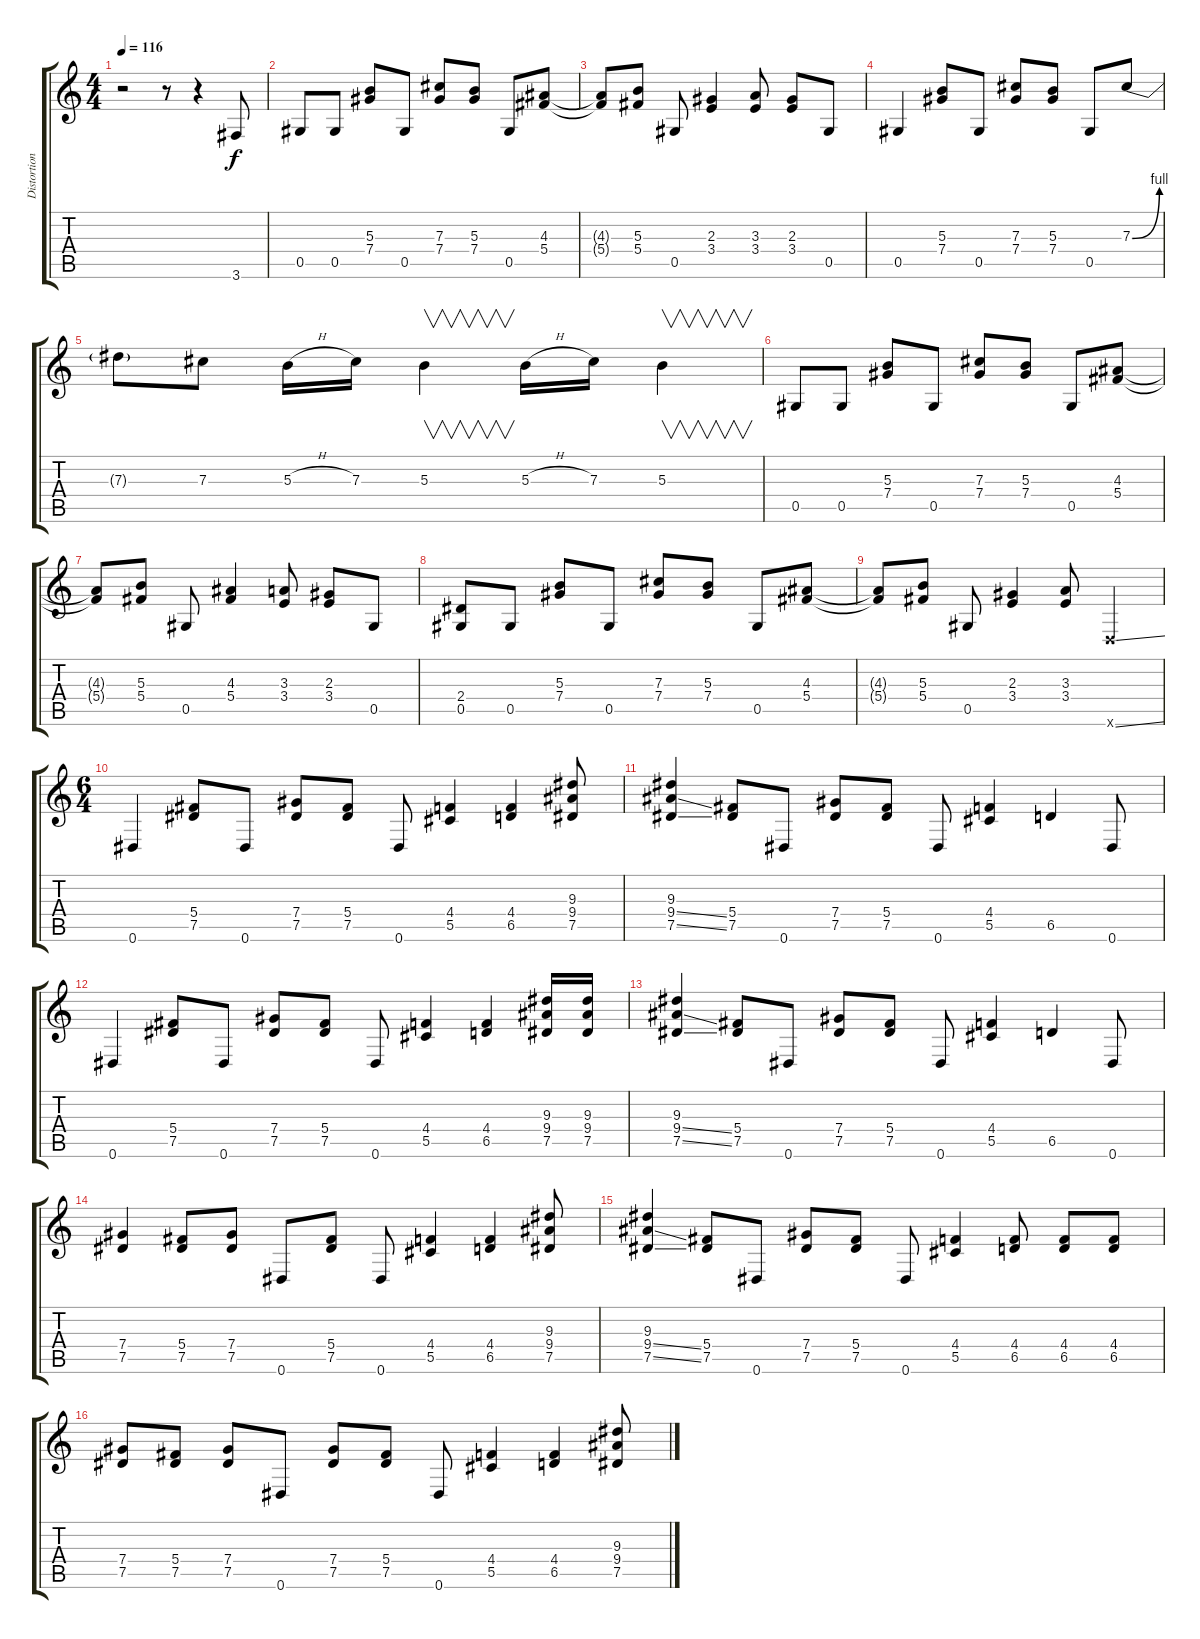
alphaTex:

\track ("Distortion Guitar 1" "Distortion") {instrument overdrivenguitar}
\staff {score tabs}
\tuning (Eb4 Bb3 Gb3 Db3 Ab2 Eb2) {hide}
\ts (4 4)
\tempo 116
\clef g2
\ks c
r.2{dy f} r.8 r.4 3.6.8 |
0.5.8 0.5.8 (5.3 7.4).8 0.5.8 (7.3 7.4).8 (5.3 7.4).8 0.5.8 (4.3 5.4).8 |
(4.3{t} 5.4{t}).8 (5.3 5.4).8 0.5.8 (2.3 3.4).4 (3.3 3.4).8 (2.3 3.4).8 0.5.8 |
0.5.4 (5.3 7.4).8 0.5.8 (7.3 7.4).8 (5.3 7.4).8 0.5.8 7.3{be (bend 0 0 60 4)}.8 |
7.3{t}.8 7.3.8 5.3{h}.16 7.3.16 5.3.4{v} 5.3{h}.16 7.3.16 5.3.4{v} |
0.5.8 0.5.8 (5.3 7.4).8 0.5.8 (7.3 7.4).8 (5.3 7.4).8 0.5.8 (4.3 5.4).8 |
(4.3{t} 5.4{t}).8 (5.3 5.4).8 0.5.8 (4.3 5.4).4 (3.3 3.4).8 (2.3 3.4).8 0.5.8 |
(2.4 0.5).8 0.5.8 (5.3 7.4).8 0.5.8 (7.3 7.4).8 (5.3 7.4).8 0.5.8 (4.3 5.4).8 |
(4.3{t} 5.4{t}).8 (5.3 5.4).8 0.5.8 (2.3 3.4).4 (3.3 3.4).8 -1.6{ss x}.4 |
\ts (6 4)
0.6.4 (5.4 7.5).8 0.6.8 (7.4 7.5).8 (5.4 7.5).8 0.6.8 (4.4 5.5).4 (4.4 6.5).4 (9.3 9.4 7.5).8 |
(9.3 9.4{ss} 7.5{ss}).4 (5.4 7.5).8 0.6.8 (7.4 7.5).8 (5.4 7.5).8 0.6.8 (4.4 5.5).4 6.5.4 0.6.8 |
0.6.4 (5.4 7.5).8 0.6.8 (7.4 7.5).8 (5.4 7.5).8 0.6.8 (4.4 5.5).4 (4.4 6.5).4 (9.3 9.4 7.5).16 (9.3 9.4 7.5).16 |
(9.3 9.4{ss} 7.5{ss}).4 (5.4 7.5).8 0.6.8 (7.4 7.5).8 (5.4 7.5).8 0.6.8 (4.4 5.5).4 6.5.4 0.6.8 |
(7.4 7.5).4 (5.4 7.5).8 (7.4 7.5).8 0.6.8 (5.4 7.5).8 0.6.8 (4.4 5.5).4 (4.4 6.5).4 (9.3 9.4 7.5).8 |
(9.3 9.4{ss} 7.5{ss}).4 (5.4 7.5).8 0.6.8 (7.4 7.5).8 (5.4 7.5).8 0.6.8 (4.4 5.5).4 (4.4 6.5).8 (4.4 6.5).8 (4.4 6.5).8 |
(7.4 7.5).8 (5.4 7.5).8 (7.4 7.5).8 0.6.8 (7.4 7.5).8 (5.4 7.5).8 0.6.8 (4.4 5.5).4 (4.4 6.5).4 (9.3 9.4 7.5).8
